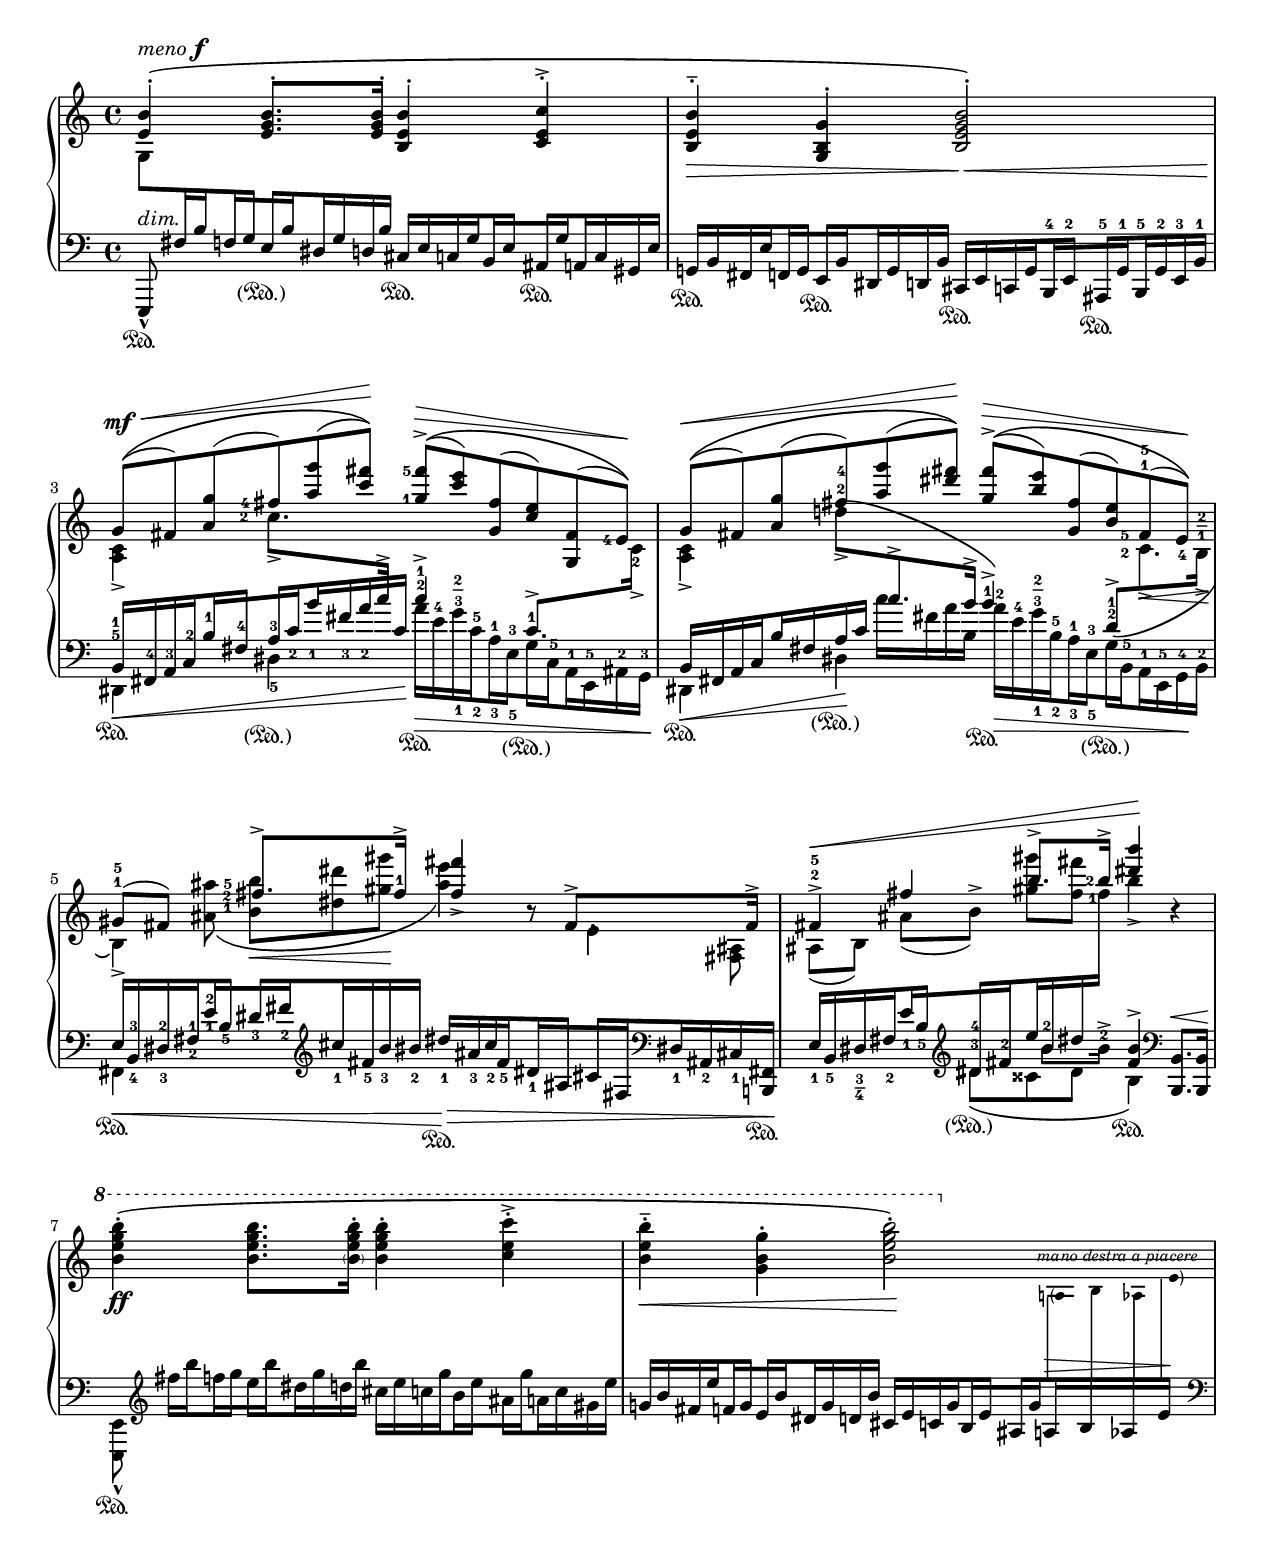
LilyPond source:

\version "2.18.0"

#(define (parenthesize-callbackright callback)
   (define (parenthesize-stencil grob)
     (let* ((fn (ly:grob-default-font grob))
            (pclose (ly:font-get-glyph fn "accidentals.rightparen"))
            (popen (ly:font-get-glyph fn ""))
            (subject (callback grob))            
            ;; get position of stem
            (stem-pos (ly:grob-property grob 'stem-attachment))            
            ;; remember old size
            (subject-dim-x (ly:stencil-extent subject X))
            (subject-dim-y (ly:stencil-extent subject Y)))

       ;; add parens
       (set! subject
             (ly:stencil-combine-at-edge 
              (ly:stencil-combine-at-edge subject X RIGHT pclose 0)
              X LEFT popen 0))

       ;; adjust stem position
       (set! (ly:grob-property grob 'stem-attachment)
             (cons (- (car stem-pos) 0.43) (cdr stem-pos)))

       ;; adjust size
       (ly:make-stencil
        (ly:stencil-expr subject)
        (interval-widen subject-dim-x 0.5)
        subject-dim-y)))
   
   parenthesize-stencil)


#(define (parenthesize-callbackleft callback)
   (define (parenthesize-stencil grob)
     (let* ((fn (ly:grob-default-font grob))
            (pclose (ly:font-get-glyph fn ""))
            (popen (ly:font-get-glyph fn "accidentals.leftparen"))
            (subject (callback grob))            
            ;; get position of stem
            (stem-pos (ly:grob-property grob 'stem-attachment))            
            ;; remember old size
            (subject-dim-x (ly:stencil-extent subject X))
            (subject-dim-y (ly:stencil-extent subject Y)))

       ;; add parens
       (set! subject
             (ly:stencil-combine-at-edge 
              (ly:stencil-combine-at-edge subject X RIGHT pclose 0)
              X LEFT popen 0))

       ;; adjust stem position
       (set! (ly:grob-property grob 'stem-attachment)
             (cons (- (car stem-pos) 0.43) (cdr stem-pos)))

       ;; adjust size
       (ly:make-stencil
        (ly:stencil-expr subject)
        (interval-widen subject-dim-x 0.5)
        subject-dim-y)))
   
   parenthesize-stencil)


\header {
  % Remove default LilyPond tagline
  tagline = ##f
}
 #(set-global-staff-size 17.6)
\paper {
  #(set-paper-size "letter" )
   indent = 0\cm 
    system-system-spacing #'padding = #5
    
}

global = {
  \key a \minor
  \time 4/4
}

rightOne = \relative c'' {
  \global
  % Music follows here.
  <e, b'>4-\staccato\(^\markup{ \italic"meno" \dynamic {
    f
  }} <e g b>8.-. q16\staccato <b e b'>4-. <c e c'>4-.\accent <b e b'>4^\staccato^\tenuto_\> <g b g'>4-. <b e g b>2-.\<\) %\bar 2
\omit TupletBracket\omit TupletNumber\tuplet 3/2{ \once\override Beam #'positions = #'(6 . 10) \once\override Hairpin #'rotation = #'(7 0 0) \once \override DynamicText #'extra-offset = #'( 0.0 . -2.0 ) g'8[(\(\!^\mf^\<  fis) <a g'>(\once\set fingeringOrientations = #'(left)  <fis'-4>) <a g'>( <c fis>])\)\!}\times 2/3{ \set fingeringOrientations = #'(left) \once\override Hairpin #'rotation = #'(-7 0 0)   <g-1 fis'-5>[\accent(\(^\> <c e>) <g, fis'>( <c e>) <g, fis'>(  <e'-4>)\)\!]} %\bar 3 
\once\override Beam #'positions = #'(6 . 10)  \tuplet 3/2{ \once\override Hairpin #'rotation = #'(7 0 0)  g8[(\(^\<  fis) <a g'>(   \override Fingering #'avoid-slur = #'ignore   fis'-\tweak #'Y-offset #3 -2 -\tweak #'Y-offset #5 -4) <a g'>( <dis fis>]\!)\)}\times 2/3{ \once\override Hairpin #'rotation = #'(-7 0 0)  <g, fis'>^\>[\accent(\( <b e>) <g, fis'>( <b e>) fis^1^5 -\tweak #'X-offset #-2 -\tweak #'Y-offset #-2 -5 (  e_4)\)\!]} %\bar 4 
\tuplet 3/2{gis8^1^5 ( fis) s } fis'8.-\tweak #'Y-offset #1.3 \tweak #'X-offset #-3.1 -2 -\tweak #'Y-offset #0 \tweak #'X-offset #-3 -1  \accent fis16 -\tweak #'Y-offset #3 -1\accent \tuplet 3/2{ <fis fis'>4-\tweak #'Y-offset #'0 _\accent b,8\rest}  \once \override NoteColumn.force-hshift = #-1.8 fis8.\accent fis16\accent \tuplet 3/2 {\once\override Hairpin #'rotation = #'(7 0 0)  fis4^\<^2^5^\accent fis'4 b8.\accent <b-2>16\accent} <dis b'>4 \! b,4\rest %bar6
\stemDown  \once \override Staff.OttavaBracket.extra-offset = #'(-2 . 0)
  \once \override Staff.OttavaBracket.shorten-pair = #'(0 . 24.5) \ottava 1 <b' e g b>4-._\ff\( q8.  <\parenthesize b e g b>16-. <b e g b>4-. 
\once \override Script.avoid-slur = #'inside <c e c'>4-.\accent <b e b'>4-.--\< <g b g'>4-. <b e g b>2-.\! \) \ottava 0

}

rightTwo = \relative c'' {
  \global
  % Music follows here.
  s1*2 %\bar 2
\omit TupletNumber\omit TupletBracket  <a, c>4\accent  c'8.-\tweak #'Y-offset #0 -\tweak #'X-offset #-3 -2\accent   \change Staff = "left" \stemUp c16^\accent c4-\tweak #'Y-offset #7.5 -2 -\tweak #'Y-offset #9 -1-\tweak #'Y-offset #11 ^\accent c,8.-\tweak #'Y-offset #4 -1 ^\accent \change Staff = "right" \stemDown c16 -\tweak #'X-offset #0.2 -\tweak #'Y-offset #-5 -2\accent %\bar3
  <a c>4\accent \tuplet 3/2{ d'!8\accent^\( \change Staff = "left" \stemUp c8.^\accent    \once \override Script.avoid-slur = #'inside   b16^\accent} \override Fingering #'avoid-slur = #'ignore  \once \override Script.avoid-slur = #'inside   b4-\tweak #'Y-offset #6.8 -1^\accent \) \tuplet 3/2 {    d,8-\tweak #'Y-offset #4.3 ^2 -\tweak #'Y-offset #5.6 ^1^\accent\( \change Staff = "right" \stemDown \once\override Hairpin #'rotation = #'(1 43 0)  c8. -\tweak #'X-offset #-2 -\tweak #'Y-offset #-4 -2\accent _\<  \override Fingering #'avoid-slur = #'ignore   \once \override Script.avoid-slur = #'inside   b16-\tweak #'Y-offset #-2 -1 -\tweak #'Y-offset #-.5 -\tenuto -\tweak #'Y-offset #0 -2 \accent \! }%bar 4
 \tuplet 3/2{ b4\accent\) <ais' ais'>8\(}\tuplet 3/2{ < b b' -\tweak #'Y-offset #-2.2 -\tweak #'X-offset #-3 -5>8 _\< < dis dis'>8 <gis gis'>8\! }\tuplet 3/2{<ais e'>4\) s8} \tuplet 3/2{\once \override NoteColumn.force-hshift = #0.05   e,4 <fis, ais>8} \tuplet 3/2{ ais[( b)]  ais'[( b^\accent)] <gis' gis'>8 <fis fis'>8} b4-\tweak #'Y-offset #-1 \accent s4
}

leftOne = \relative c' {
  \global
  % Music follows here.
  \set Timing.beamExceptions = #'()
\set subdivideBeams = ##t
\set baseMoment = #(ly:make-moment 1/6)
\set beatStructure = #'( 3 3 )
  
\omit TupletBracket\omit TupletNumber\tuplet 3/2{ \change Staff = "right" \stemDown \once \override Beam #'positions = #'( -8.0 . -9.0 ) g8[ \change Staff = "left" \stemUp fis16 \set stemRightBeamCount = #1 b  \set stemLeftBeamCount = #1 f  \once \override Stem.beaming = #(cons (list 1 0) (list 1)) g \once \override Stem.beaming = #(cons (list 0) (list -1 0))  }\tuplet 3/2{ \once \override Staff.SustainPedal.stencil =
  	#(lambda (grob) (grob-interpret-markup grob 
  	(markup #:concat ( "(" #:musicglyph "pedal.Ped"".)"))))} \tuplet 3/2{ \once \override Beam #'positions = #'( 6.0 . 5.0 )   e\sustainOn \set stemRightBeamCount = #1 b' \set stemLeftBeamCount = #1 dis, g d b']}
 \once \override Beam #'positions = #'(4 . 4) \tuplet 3/2{ cis,16[ \sustainOn e c \set stemRightBeamCount = #1 g' \set stemLeftBeamCount = #1 b, \once \override Stem.beaming = #(cons (list 1 0) (list 1)) e \once \override Stem.beaming = #(cons (list 0) (list -1 0))}\tuplet 3/2{ ais,\sustainOn \set stemRightBeamCount = #1 g' \set stemLeftBeamCount = #1 a, c gis e']}%b1
\tuplet 3/2{g,!16\sustainOn[ b fis e' f, \once \override Stem.beaming = #(cons (list 1 0) (list 1)) g \once \override Stem.beaming = #(cons (list 0) (list -1 0)) e\sustainOn b' dis, g d b']}\tuplet 3/2{ cis,16\sustainOn[ e c g' b,^4 \once \override Stem.beaming = #(cons (list 1 0) (list 1)) e^2 \once \override Stem.beaming = #(cons (list 0) (list -1 0)) ais,^5\sustainOn g'^1 b,^5 g'^2 e^3 b'^1]}
\tuplet 3/2{\once\override Beam #'positions = #'(6 . 9) \once\override Hairpin #'rotation = #'(5 -1 0) b16_\<-\tweak #'X-offset #0 -\tweak #'Y-offset #2 -5 -\tweak #'X-offset #0 -\tweak #'Y-offset #3.5 -1[ fis-\tweak #'Y-offset #0 ^4 a-\tweak #'Y-offset #0 ^3 c-\tweak #'Y-offset #2 ^2 b' -\tweak #'Y-offset #4 ^1 \once \override Stem.beaming = #(cons (list 1 0) (list 1)) fis-\tweak #'Y-offset #3  -4 \once \override Stem.beaming = #(cons (list 0) (list -1 0)) \once \override Stem.beaming = #(cons (list 0) (list -1 0)) a-\tweak #'Y-offset #3 ^3 c-\tweak #'Y-offset #0 -2 b'-\tweak #'Y-offset #0 _1 fis -\tweak #'Y-offset #0 _3 a-\tweak #'Y-offset #0 _2 c,]\!}\stemDown  \once\override Beam #'positions = #'(-4 . -6)   \tuplet 3/2{ \once\override Hairpin #'rotation = #'(-2 -1 0)   a'16_\>[\sustainOn e^4 g-\tweak #'Y-offset #5.8 ^3-\tweak #'Y-offset #7.5 ^\tenuto^2_1 c,^5_2 a^1_3 \once \override Stem.beaming = #(cons (list 1 0) (list 1)) e^3_5 \once \override Stem.beaming = #(cons (list 0) (list -1 0))  \once \override Staff.SustainPedal.stencil =
  	#(lambda (grob) (grob-interpret-markup grob 
  	(markup #:concat ( "(" #:musicglyph "pedal.Ped"".)")))) g\sustainOn c,-\tweak #'Y-offset #1  -5 a -\tweak #'Y-offset #0 -1 e-\tweak #'Y-offset #0 ^5 ais -\tweak #'Y-offset #0 -2 g -\tweak #'Y-offset #0 ^3\!]}
\tuplet 3/2{\stemUp b16[ fis a c b' fis a c] \stemDown c'[ fis, a b,]} \once\override Beam #'positions = #'(-4 . -6)\tuplet 3/2{\once\override Hairpin #'rotation = #'(-2 0 0) a'16^2_\>[-\tweak #'Y-offset #-6 \sustainOn e^4 g-\tweak #'Y-offset #5.8 ^3-\tweak #'Y-offset #7.5 ^\tenuto^2_1 b,_2^5 a^1_3 \once \override Stem.beaming = #(cons (list 1 0) (list 1)) e^3_5 \once \override Stem.beaming = #(cons (list 0) (list -1 0)) \once \override Stem.beaming = #(cons (list 0) (list -1 0))  \once \override Staff.SustainPedal.stencil =
  	#(lambda (grob) (grob-interpret-markup grob 
  	(markup #:concat ( "(" #:musicglyph "pedal.Ped"".)")))) g\sustainOn b,-\tweak #'Y-offset #1 ^5 a-\tweak #'Y-offset #0 -1 e-\tweak #'Y-offset #0 -5  g -\tweak #'Y-offset #0 -4 \! b-\tweak #'Y-offset #0 ^2]} %\bar4
\tuplet 3/2{\stemUp \once\override Hairpin #'rotation = #'(-1 0 0)  e16_\<[ b_4-\tweak #'Y-offset #2 ^3 dis_3-\tweak #'Y-offset #2 ^2 fis-\tweak #'Y-offset #-1 _2 -\tweak #'Y-offset #2 ^1 e'-\tweak #'Y-offset #2 _1-\tweak #'Y-offset #5 ^2 \once \override Stem.beaming = #(cons (list 1 0) (list 1)) b-\tweak #'Y-offset #0.6 _5  \once \override Stem.beaming = #(cons (list 0) (list -1 0))\once \override Stem.beaming = #(cons (list 0) (list -1 0)) \once \override Stem.beaming = #(cons (list 0) (list -1 0)) \once \override Stem.beaming = #(cons (list 0) (list -1 0)) dis-\tweak #'Y-offset #1 _3  fis-\tweak #'Y-offset #1 _2 \clef "treble" cis'_1 fis,_5 b_3 bis_2]}\tuplet 3/2{\stemUp  dis16_1_\>_\tweak #'Y-offset #-6 \sustainOn[ ais_3 cis_2 fis,_5 dis_1 \once \override Stem.beaming = #(cons (list 1 0) (list 1))  ais \once \override Stem.beaming = #(cons (list 0) (list -1 0)) cis fis, \clef "bass" dis_1 ais_2 cis_1 <b,! fis'>\!\sustainOn]}%bar5
s1
\omit TupletBracket \tuplet 3/2{<e, e'>8_\marcato\sustainOn \clef "treble" \stemDown fis''''16[ b f \once \override Stem.beaming = #(cons (list 1 0) (list 1)) g \once \override Stem.beaming = #(cons (list 0) (list -1 0)) e b' dis, g d b']}\tuplet 3/2{ cis,[ e c g' b,\once \override Stem.beaming = #(cons (list 1 0) (list 1)) e \once \override Stem.beaming = #(cons (list 0) (list -1 0)) }\tuplet 3/2{ ais, g' a, c gis e']} \tuplet 3/2{ \stemUp g,!16[ b fis e' f, \once \override Stem.beaming = #(cons (list 1 0) (list 1)) g \once \override Stem.beaming = #(cons (list 0) (list -1 0)) \once \override Stem.beaming = #(cons (list 0) (list -1 0)) e b' dis, g d b']}\tuplet 3/2{   cis,16[ e c g' b, \once \override Stem.beaming = #(cons (list 1 0) (list 1)) e \once \override Stem.beaming = #(cons (list 0) (list -1 0))  ais, 
                                                                                                                                                                                                                                                                                                                                                                                                                                                                                                                                                                                                                                                                                                    
                                                                                                                                                                                                                                                                                                                                                                                                                                                                                                                                                                                                                                                                                                      g' a,^ \> b  aes e' \!
                                                                                                                                                                                                                                                                                                                                                                                                                                                                                                                                                                                                                                                                                                     
                                                                                                                                                                                                                                                                                                                                                                                                                                                                                                                                                                                                                                                                                                      ]} \clef "bass"
}

leftTwo = \relative c' {
  \global
  % Music follows here.

  
\stemUp  e,,,8_\marcato\sustainOn^\markup \italic"dim." s8 s2. s1 %bar2
\stemDown dis'4\sustainOn  \once \override Staff.SustainPedal.stencil =
  	#(lambda (grob) (grob-interpret-markup grob 
  	(markup #:concat ( "(" #:musicglyph "pedal.Ped"".)"))))  dis'4-5-\tweak #'Y-offset #-6 \sustainOn  s2  \once\override Hairpin #'rotation = #'(7 -1 0) dis,4\sustainOn_\<  \once \override Staff.SustainPedal.stencil =
  	#(lambda (grob) (grob-interpret-markup grob 
  	(markup #:concat ( "(" #:musicglyph "pedal.Ped"".)")))) dis'4-\tweak #'Y-offset #-4 \sustainOn\! s2  %bar 4
fis,4\sustainOn s2.    <<{s4 \tuplet 3/2 {\stemDown\clef "treble" dis''8_\( cisis8 dis8}  b4\sustainOn\) s4}\\{s4 \once\override TupletNumber #'stencil = ##f  \times 2/3{ s8. \once\override Beam #'positions = #'(-1.45 . -1.45) \once \override Beam #'beam-thickness = #0.32   b'8 b16^\accent-\tweak #'Y-offset #1 -2 } s4}\\{ \set Timing.beamExceptions = #'()
\set subdivideBeams = ##t
\set baseMoment = #(ly:make-moment 1/6)
\set beatStructure = #'( 3 3 ) \once\override Beam #'positions = #'(6 . 8)  \omit TupletNumber \tuplet 3/2{\stemUp  e,,16_1[ b_5 dis-\tweak #'Y-offset #-3.8 -3 -\tweak #'Y-offset #-4.2 -\tenuto-\tweak #'Y-offset #-5.5 -4 fis_2 e'-\tweak #'Y-offset #0  _1 \once \override Stem.beaming = #(cons (list 1 0) (list 1)) b-\tweak #'Y-offset #0 _5 \once \override Stem.beaming = #(cons (list 0) (list -1 0)) \clef "treble" \once \override Staff.SustainPedal.stencil =
  	#(lambda (grob) (grob-interpret-markup grob 
 	(markup #:concat ( "(" #:musicglyph "pedal.Ped"".)")))) dis16-\tweak #'Y-offset #0 -3-\tweak #'Y-offset #2 -4\sustainOn fis -\tweak #'Y-offset #0 -2 e' b-\tweak #'Y-offset #2 -2 dis \change Staff = "right" \stemDown fis16-\tweak #'X-offset #-1 -\tweak #'Y-offset #1 -1]} \change Staff = "left" \stemUp <fis, b>4\accent \clef "bass" <b,,, b'>8.^\< q16\! 
\omit TupletBracket}>> s8 s2.  s2. s8  \change Staff = "right"  \omit TupletNumber \omit TupletBracket   \tuplet 3/2 {s8   \once \override TextScript #'avoid-slur = #'inside
\once \override Hairpin #'outside-staff-priority = ##f \override Stem #'cross-staff = ##t  \tiny \once\override NoteHead #'stencil = #(parenthesize-callbackleft ly:note-head::print) \override Stem #'length = #18  \once\override TextScript #'extra-offset = #'(-2 . -3)   \override NoteColumn #'X-offset = #'1.2    a'''!4*1/4^\markup\italic"mano destra a piacere"  \override Stem #'length = #19  b \override Stem #'length = #18  aes \override Stem #'length = #22 \override NoteHead #'stencil = #(parenthesize-callbackright ly:note-head::print)  e'}
}

\score {
  \new PianoStaff  \with {\override VerticalAxisGroup.staff-staff-spacing = #'((basic-distance . 15))}  <<
    \new Staff = "right" \with {
      midiInstrument = "acoustic grand"
    } << \rightOne \\ \rightTwo >>
    \new Staff = "left" \with {
      midiInstrument = "acoustic grand"
    } { \clef bass << \leftOne \\ \leftTwo >> }
  >>
  \layout {
\context {
\Score \override SpacingSpanner #'common-shortest-duration = #(ly:make-moment 1 8) 
}

}
 
}
